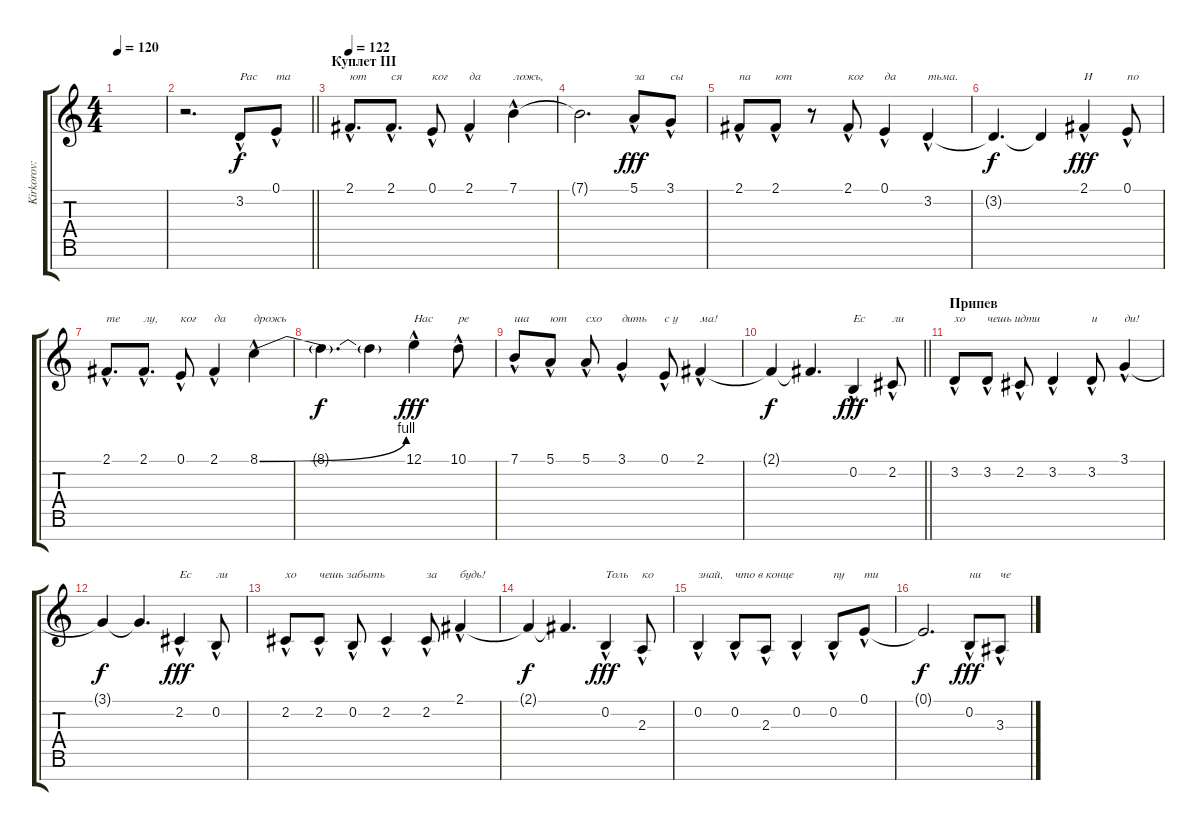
\track ("Kirkorov: vocal" "Kirkorov: ") {instrument sopranosax}
\staff {score tabs}
\tuning (E4 B3 G3 D3 A2 E2 B1) {hide}
\ts (4 4)
\tempo 120
\clef g2
\ks c
|
\barLineRight lightlight
r.2{d} 3.2{hac}.8{txt "Рас"} 0.1{hac}.8{txt "та"} |
\section ("" "Куплет III")
\tempo 122
2.1{hac}.8{d txt "ют"} 2.1{hac}.8{d txt "ся"} 0.1{hac}.8{txt "ког"} 2.1{hac}.4{txt "да"} 7.1{hac}.4{txt "ложь,"} |
7.1{t}.2{d dy f} 5.1{hac}.8{txt "за" dy fff} 3.1{hac}.8{txt "сы"} |
2.1{hac}.8{txt "па"} 2.1{hac}.8{txt "ют"} r.8 2.1{hac}.8{txt "ког"} 0.1{hac}.4{txt "да"} 3.2{hac}.4{txt "тьма."} |
3.2{t}.4{d dy f} 3.2{t}.4 2.1{hac}.4{txt "И" dy fff} 0.1{hac}.8{txt "по"} |
2.1{hac}.8{d txt "те"} 2.1{hac}.8{d txt "лу,"} 0.1{hac}.8{txt "ког"} 2.1{hac}.4{txt "да"} 8.1{be (bend 0 0 60 4) hac}.4{txt "дрожь"} |
8.1{t}.4{d dy f} 8.1{t}.4 12.1{hac}.4{txt "Нас" dy fff} 10.1{hac}.8{txt "ре"} |
7.1{hac}.8{txt "ша"} 5.1{hac}.8{txt "ют"} 5.1{hac}.8{txt "схо"} 3.1{hac}.4{txt "дить"} 0.1{hac}.8{txt "с у"} 2.1{hac}.4{txt "ма!"} |
\barLineRight lightlight
2.1{t}.4{dy f} 2.1{t}.4{d} 0.2{hac}.4{txt "Ес" dy fff} 2.2{hac}.8{txt "ли"} |
\section ("" "Припев")
3.2{hac}.8{txt "хо"} 3.2{hac}.8{txt "чешь идти"} 2.2{hac}.8 3.2{hac}.4 3.2{hac}.8{txt "и"} 3.1{hac}.4{txt "ди!"} |
3.1{t}.4{dy f} 3.1{t}.4{d} 2.2{hac}.4{txt "Ес" dy fff} 0.2{hac}.8{txt "ли"} |
2.2{hac}.8{txt "хо"} 2.2{hac}.8{txt "чешь забыть"} 0.2{hac}.8 2.2{hac}.4 2.2{hac}.8{txt "за"} 2.1{hac}.4{txt "будь!"} |
2.1{t}.4{dy f} 2.1{t}.4{d} 0.2{hac}.4{txt "Толь" dy fff} 2.3{hac}.8{txt "ко"} |
0.2{hac}.4{txt "знай,"} 0.2{hac}.8{txt "что в конце"} 2.3{hac}.8 0.2{hac}.4 0.2{hac}.8{txt "пу"} 0.1{hac}.8{txt "ти"} |
0.1{t}.2{d dy f} 0.2{hac}.8{txt "ни" dy fff} 3.3{hac}.8{txt "че"}
